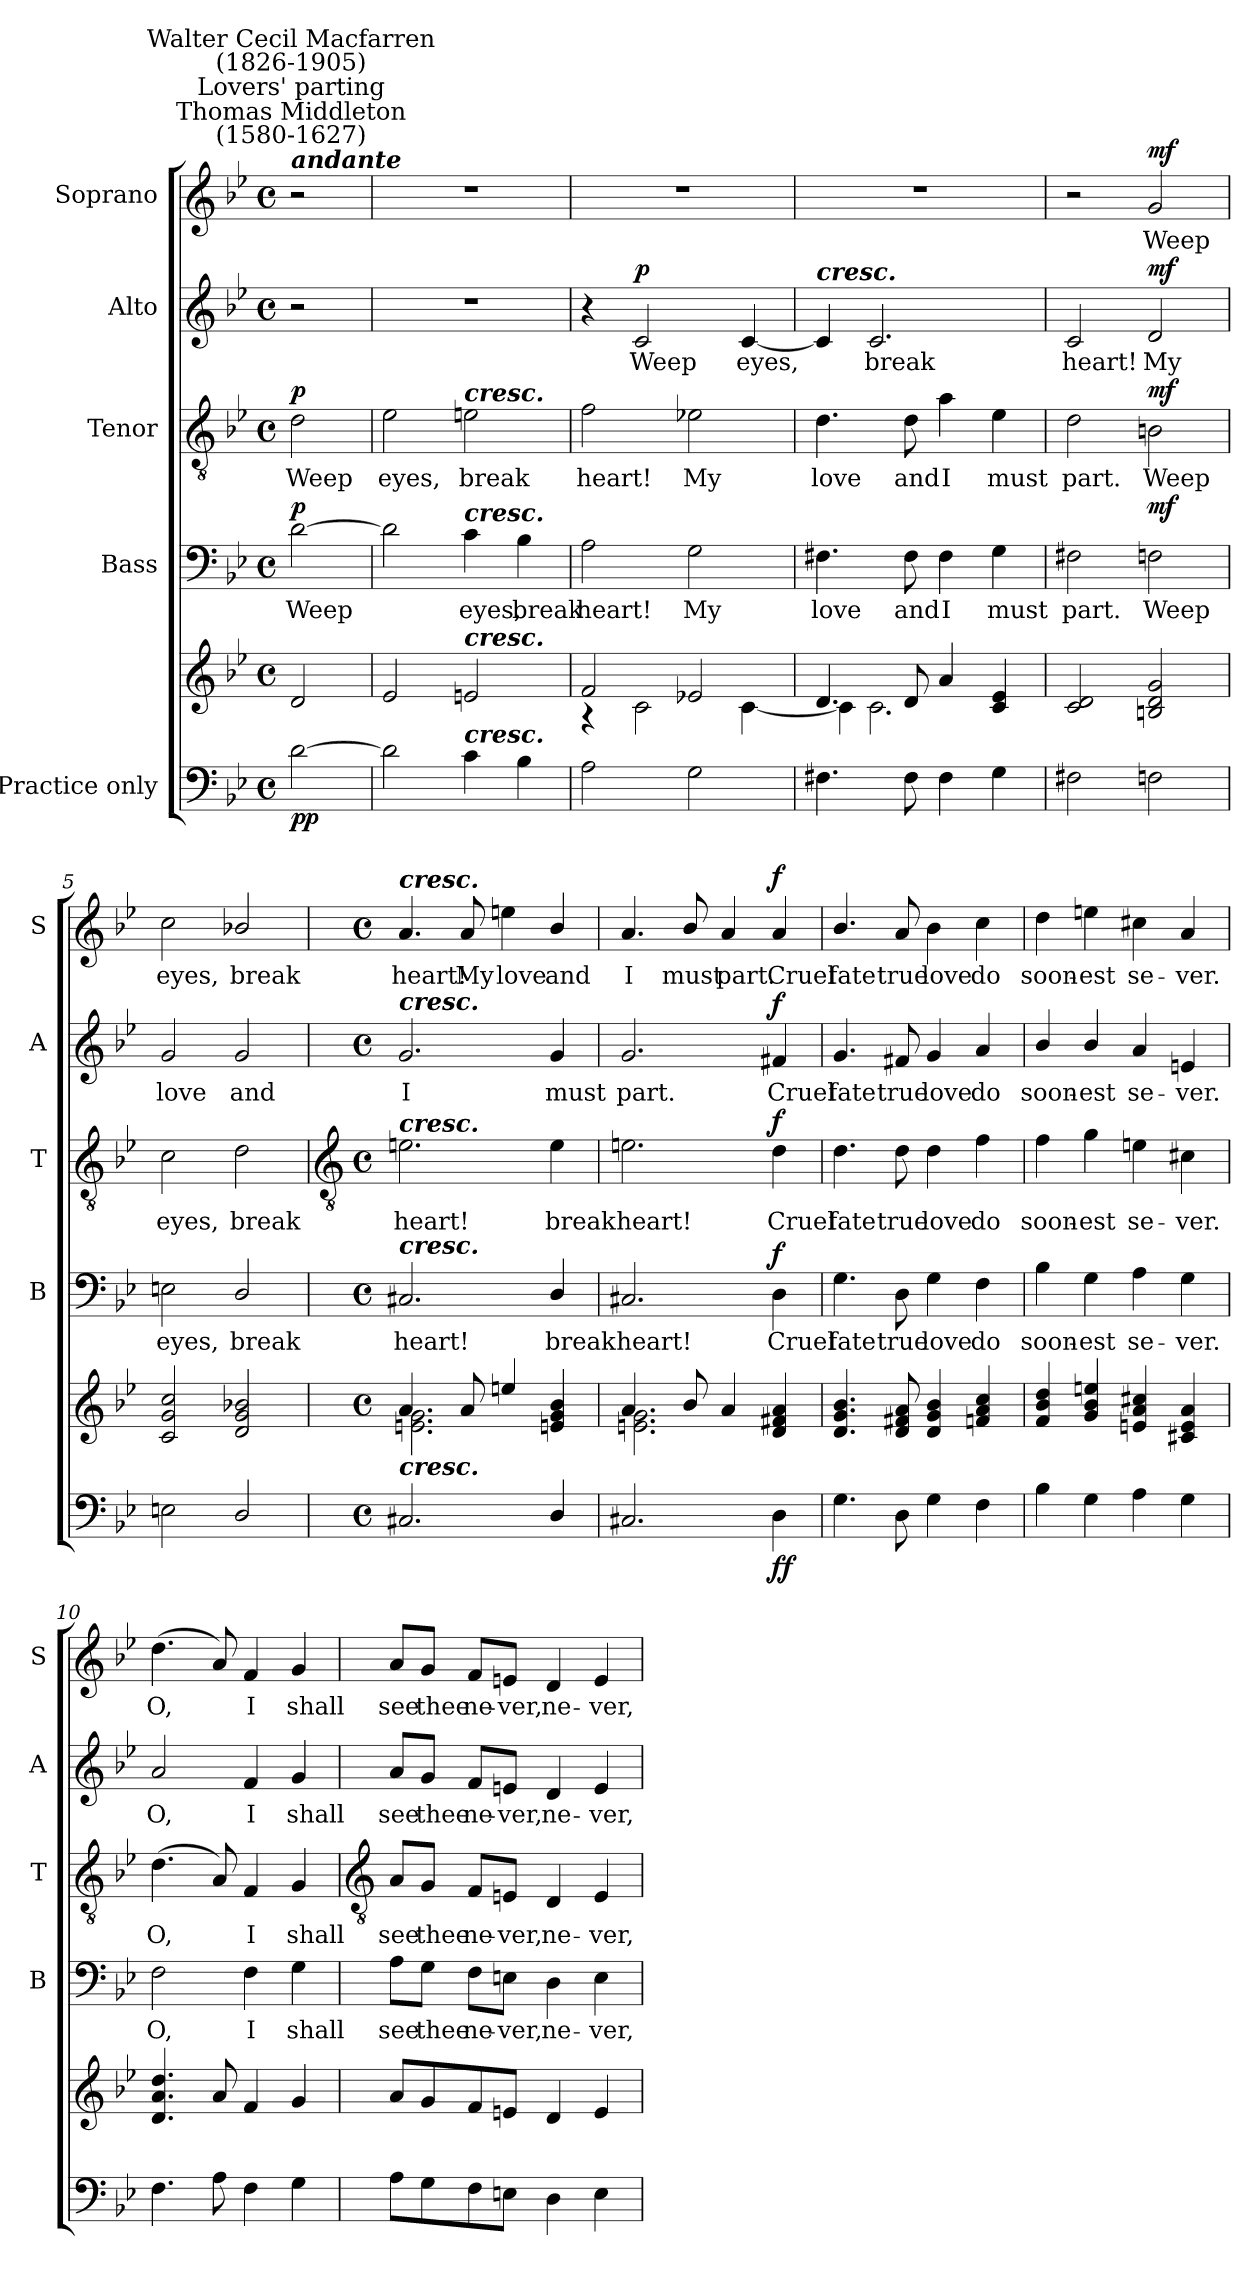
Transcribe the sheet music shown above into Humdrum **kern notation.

**kern	**kern	**dynam	**kern	**text	**dynam	**kern	**text	**dynam	**kern	**text	**dynam	**kern	**text	**dynam
*part5	*part5	*part5	*part4	*part4	*part4	*part3	*part3	*part3	*part2	*part2	*part2	*part1	*part1	*part1
*staff6	*staff5	*staff5/6	*staff4	*staff4	*staff4	*staff3	*staff3	*staff3	*staff2	*staff2	*staff2	*staff1	*staff1	*staff1
*I"Practice only	*	*	*I"Bass	*	*	*I"Tenor	*	*	*I"Alto	*	*	*I"Soprano	*	*
*	*	*	*I'B	*	*	*I'T	*	*	*I'A	*	*	*I'S	*	*
*clefF4	*clefG2	*	*clefF4	*	*	*clefGv2	*	*	*clefG2	*	*	*clefG2	*	*
*k[b-e-]	*k[b-e-]	*	*k[b-e-]	*	*	*k[b-e-]	*	*	*k[b-e-]	*	*	*k[b-e-]	*	*
*B-:	*B-:	*	*B-:	*	*	*B-:	*	*	*B-:	*	*	*B-:	*	*
*M4/4	*M4/4	*	*M4/4	*	*	*M4/4	*	*	*M4/4	*	*	*M4/4	*	*
*met(c)	*met(c)	*	*met(c)	*	*	*met(c)	*	*	*met(c)	*	*	*met(c)	*	*
*MM88	*MM88	*	*MM88	*	*	*MM88	*	*	*MM88	*	*	*MM88	*	*
=	=	=	=	=	=	=	=	=	=	=	=	=	=	=
*	*^	*	*	*	*	*	*	*	*	*	*	*	*	*
!	!	!	!	!	!	!	!	!	!	!	!	!	!LO:TX:a:Bi:t=andante	!	!
!	!	!	!	!	!	!	!	!	!	!	!	!	!LO:TX:a:cj:t=Thomas Middleton\n(1580-1627)	!	!
!	!	!	!	!	!	!	!	!	!	!	!	!	!LO:TX:a:cj:t=Lovers' parting	!	!
!	!	!	!	!	!	!	!	!	!	!	!	!	!LO:TX:a:cj:t=Walter Cecil Macfarren\n(1826-1905)	!	!
!	!	!	!LO:DY:b=2	!	!LO:LY:b	!	!	!LO:LY:b	!	!	!	!	!	!	!
!	!	!	!LO:DY:n=1:b	!	!	!LO:DY:b	!	!	!LO:DY:b	!	!	!	!	!	!
[2d	2d/	2ryy	p p	[2d	Weep	p	2d	Weep	p	2r	.	.	2r	.	.
=1	=1	=1	=1	=1	=1	=1	=1	=1	=1	=1	=1	=1	=1	=1	=1
!	!	!	!	!	!	!	!	!LO:LY:b	!	!	!	!	!	!	!
2d]	2e-/	1ryy	.	2d]	.	.	2e-	eyes,	.	1r	.	.	1r	.	.
!	!	!	!	!	!	!	!LO:TX:a:Bi:t=cresc.	!	!	!	!	!	!	!	!
!	!	!	!	!LO:TX:a:Bi:t=cresc.	!	!	!	!	!	!	!	!	!	!	!
!	!LO:TX:a:Bi:t=cresc.	!	!	!	!	!	!	!	!	!	!	!	!	!	!
!LO:TX:a:Bi:t=cresc.	!	!	!	!	!	!	!	!	!	!	!	!	!	!	!
!	!	!	!	!	!LO:LY:b	!	!	!LO:LY:b	!	!	!	!	!	!	!
4c	2en/	.	.	4c	eyes,	.	2en	break	.	.	.	.	.	.	.
!	!	!	!	!	!LO:LY:b	!	!	!	!	!	!	!	!	!	!
4B-	.	.	.	4B-	break	.	.	.	.	.	.	.	.	.	.
=2	=2	=2	=2	=2	=2	=2	=2	=2	=2	=2	=2	=2	=2	=2	=2
!	!	!	!	!	!LO:LY:b	!	!	!LO:LY:b	!	!	!	!	!	!	!
2A	2f/	4r	.	2A	heart!	.	2f	heart!	.	4r	.	.	1r	.	.
!	!	!	!	!	!	!	!	!	!	!	!LO:LY:b	!LO:DY:b	!	!	!
.	.	2c\	.	.	.	.	.	.	.	2c	Weep	p	.	.	.
!	!	!	!	!	!LO:LY:b	!	!	!LO:LY:b	!	!	!	!	!	!	!
2G	2e-X/	.	.	2G	My	.	2e-X	My	.	.	.	.	.	.	.
!	!	!	!	!	!	!	!	!	!	!	!LO:LY:b	!	!	!	!
.	.	[4c\	.	.	.	.	.	.	.	[4c	eyes,	.	.	.	.
=3	=3	=3	=3	=3	=3	=3	=3	=3	=3	=3	=3	=3	=3	=3	=3
!	!	!	!	!	!	!	!	!	!	!LO:TX:a:Bi:t=cresc.	!	!	!	!	!
!	!	!	!	!	!LO:LY:b	!	!	!LO:LY:b	!	!	!	!	!	!	!
4.F#X	4.d/	4c\]	.	4.F#X	love	.	4.d	love	.	4c]	.	.	1r	.	.
!	!	!	!	!	!	!	!	!	!	!	!LO:LY:b	!	!	!	!
.	.	2.c\	.	.	.	.	.	.	.	2.c	break	.	.	.	.
!	!	!	!	!	!LO:LY:b	!	!	!LO:LY:b	!	!	!	!	!	!	!
8F#	8d/	.	.	8F#	and	.	8d	and	.	.	.	.	.	.	.
!	!	!	!	!	!LO:LY:b	!	!	!LO:LY:b	!	!	!	!	!	!	!
4F#	4a/	.	.	4F#	I	.	4a	I	.	.	.	.	.	.	.
!	!	!	!	!	!LO:LY:b	!	!	!LO:LY:b	!	!	!	!	!	!	!
4G	4c/ 4e-/	.	.	4G	must	.	4e-	must	.	.	.	.	.	.	.
=4	=4	=4	=4	=4	=4	=4	=4	=4	=4	=4	=4	=4	=4	=4	=4
!	!	!	!	!	!LO:LY:b	!	!	!LO:LY:b	!	!	!LO:LY:b	!	!	!	!
2F#X	2c/ 2d/	1ryy	.	2F#X	part.	.	2d	part.	.	2c	heart!	.	2r	.	.
!	!	!	!LO:DY:b=2	!	!LO:LY:b	!	!	!LO:LY:b	!	!	!LO:LY:b	!	!	!LO:LY:b	!
!	!	!	!LO:DY:n=1:b	!	!	!LO:DY:b	!	!	!LO:DY:b	!	!	!LO:DY:b	!	!	!LO:DY:b
2Fn	2Bn/ 2d/ 2g/	.	mf mf	2Fn	Weep	mf	2Bn	Weep	mf	2d	My	mf	2g	Weep	mf
=5	=5	=5	=5	=5	=5	=5	=5	=5	=5	=5	=5	=5	=5	=5	=5
!	!	!	!	!	!LO:LY:b	!	!	!LO:LY:b	!	!	!LO:LY:b	!	!	!LO:LY:b	!
2En	2c/ 2g/ 2cc/	1ryy	.	2En	eyes,	.	2c	eyes,	.	2g	love	.	2cc	eyes,	.
!	!	!	!	!	!LO:LY:b	!	!	!LO:LY:b	!	!	!LO:LY:b	!	!	!LO:LY:b	!
2D/	2d/ 2g/ 2b-X/	.	.	2D/	break	.	2d	break	.	2g	and	.	2b-X/	break	.
!!LO:LB:g=z
=6	=6	=6	=6	=6	=6	=6	=6	=6	=6	=6	=6	=6	=6	=6	=6
*	*	*	*	*	*	*	*clefGv2	*	*	*	*	*	*	*	*
*M4/4	*M4/4	*	*	*M4/4	*	*	*M4/4	*	*	*M4/4	*	*	*M4/4	*	*
*met(c)	*met(c)	*	*	*met(c)	*	*	*met(c)	*	*	*met(c)	*	*	*met(c)	*	*
!	!	!	!	!	!	!	!	!	!	!	!	!	!LO:TX:a:Bi:t=cresc.	!	!
!	!	!	!	!	!	!	!	!	!	!LO:TX:a:Bi:t=cresc.	!	!	!	!	!
!	!	!	!	!	!	!	!LO:TX:a:Bi:t=cresc.	!	!	!	!	!	!	!	!
!	!	!	!	!LO:TX:a:Bi:t=cresc.	!	!	!	!	!	!	!	!	!	!	!
!LO:TX:a:Bi:t=cresc.	!	!	!	!	!	!	!	!	!	!	!	!	!	!	!
!	!	!	!	!	!LO:LY:b	!	!	!LO:LY:b	!	!	!LO:LY:b	!	!	!LO:LY:b	!
2.C#X	4.a/	2.en\ 2.g\	.	2.C#X	heart!	.	2.en	heart!	.	2.g	I	.	4.a	heart!	.
!	!	!	!	!	!	!	!	!	!	!	!	!	!	!LO:LY:b	!
.	8a/	.	.	.	.	.	.	.	.	.	.	.	8a	My	.
!	!	!	!	!	!	!	!	!	!	!	!	!	!	!LO:LY:b	!
.	4een/	.	.	.	.	.	.	.	.	.	.	.	4een	love	.
!	!	!	!	!	!LO:LY:b	!	!	!LO:LY:b	!	!	!LO:LY:b	!	!	!LO:LY:b	!
4D/	4en/ 4g/ 4b-/	4ryy	.	4D/	break	.	4e	break	.	4g	must	.	4b-/	and	.
=7	=7	=7	=7	=7	=7	=7	=7	=7	=7	=7	=7	=7	=7	=7	=7
!	!	!	!	!	!LO:LY:b	!	!	!LO:LY:b	!	!	!LO:LY:b	!	!	!LO:LY:b	!
2.C#X	4.a/	2.en\ 2.g\	.	2.C#X	heart!	.	2.en	heart!	.	2.g	part.	.	4.a	I	.
!	!	!	!	!	!	!	!	!	!	!	!	!	!	!LO:LY:b	!
.	8b-/	.	.	.	.	.	.	.	.	.	.	.	8b-/	must	.
!	!	!	!	!	!	!	!	!	!	!	!	!	!	!LO:LY:b	!
.	4a/	.	.	.	.	.	.	.	.	.	.	.	4a	part.	.
!	!	!	!LO:DY:b=2	!	!LO:LY:b	!	!	!LO:LY:b	!	!	!LO:LY:b	!	!	!LO:LY:b	!
!	!	!	!LO:DY:n=1:b	!	!	!LO:DY:b	!	!	!LO:DY:b	!	!	!LO:DY:b	!	!	!LO:DY:b
4D	4d/ 4f#X/ 4a/	4ryy	f f	4D	Cruel	f	4d	Cruel	f	4f#X	Cruel	f	4a	Cruel	f
=8	=8	=8	=8	=8	=8	=8	=8	=8	=8	=8	=8	=8	=8	=8	=8
!	!	!	!	!	!LO:LY:b	!	!	!LO:LY:b	!	!	!LO:LY:b	!	!	!LO:LY:b	!
4.G	4.d/ 4.g/ 4.b-/	1ryy	.	4.G	fate	.	4.d	fate	.	4.g	fate	.	4.b-/	fate	.
!	!	!	!	!	!LO:LY:b	!	!	!LO:LY:b	!	!	!LO:LY:b	!	!	!LO:LY:b	!
8D	8d/ 8f#X/ 8a/	.	.	8D	true	.	8d	true	.	8f#X	true	.	8a	true	.
!	!	!	!	!	!LO:LY:b	!	!	!LO:LY:b	!	!	!LO:LY:b	!	!	!LO:LY:b	!
4G	4d/ 4g/ 4b-/	.	.	4G	love	.	4d	love	.	4g	love	.	4b-	love	.
!	!	!	!	!	!LO:LY:b	!	!	!LO:LY:b	!	!	!LO:LY:b	!	!	!LO:LY:b	!
4F	4fn/ 4a/ 4cc/	.	.	4F	do	.	4f	do	.	4a	do	.	4cc	do	.
=9	=9	=9	=9	=9	=9	=9	=9	=9	=9	=9	=9	=9	=9	=9	=9
!	!	!	!	!	!LO:LY:b	!	!	!LO:LY:b	!	!	!LO:LY:b	!	!	!LO:LY:b	!
4B-	4f/ 4b-/ 4dd/	1ryy	.	4B-	soon-	.	4f	soon-	.	4b-/	soon-	.	4dd	soon-	.
!	!	!	!	!	!LO:LY:b	!	!	!LO:LY:b	!	!	!LO:LY:b	!	!	!LO:LY:b	!
4G	4g/ 4b-/ 4een/	.	.	4G	-est	.	4g	-est	.	4b-/	-est	.	4een	-est	.
!	!	!	!	!	!LO:LY:b	!	!	!LO:LY:b	!	!	!LO:LY:b	!	!	!LO:LY:b	!
4A	4en/ 4a/ 4cc#X/	.	.	4A	se-	.	4en	se-	.	4a	se-	.	4cc#X	se-	.
!	!	!	!	!	!LO:LY:b	!	!	!LO:LY:b	!	!	!LO:LY:b	!	!	!LO:LY:b	!
4G	4c#X/ 4e/ 4a/	.	.	4G	-ver.	.	4c#X	-ver.	.	4en	-ver.	.	4a	-ver.	.
=10	=10	=10	=10	=10	=10	=10	=10	=10	=10	=10	=10	=10	=10	=10	=10
!	!	!	!	!	!LO:LY:b	!	!	!LO:LY:b	!	!	!LO:LY:b	!	!	!LO:LY:b	!
4.F	4.d/ 4.a/ 4.dd/	1ryy	.	2F	O,	.	(<4.d	O,	.	2a	O,	.	(<4.dd	O,	.
8A	8a/	.	.	.	.	.	8A)	.	.	.	.	.	8a)	.	.
!	!	!	!	!	!LO:LY:b	!	!	!LO:LY:b	!	!	!LO:LY:b	!	!	!LO:LY:b	!
4F	4f/	.	.	4F	I	.	4F	I	.	4f	I	.	4f	I	.
!	!	!	!	!	!LO:LY:b	!	!	!LO:LY:b	!	!	!LO:LY:b	!	!	!LO:LY:b	!
4G	4g/	.	.	4G	shall	.	4G	shall	.	4g	shall	.	4g	shall	.
!!LO:LB:g=z
=11	=11	=11	=11	=11	=11	=11	=11	=11	=11	=11	=11	=11	=11	=11	=11
*	*	*	*	*	*	*	*clefGv2	*	*	*	*	*	*	*	*
!	!	!	!	!	!LO:LY:b	!	!	!LO:LY:b	!	!	!LO:LY:b	!	!	!LO:LY:b	!
8AL	8a/L	1ryy	.	8A\L	see	.	8A/L	see	.	8a/L	see	.	8a/L	see	.
!	!	!	!	!	!LO:LY:b	!	!	!LO:LY:b	!	!	!LO:LY:b	!	!	!LO:LY:b	!
8G	8g/	.	.	8G\J	thee	.	8G/J	thee	.	8g/J	thee	.	8g/J	thee	.
!	!	!	!	!	!LO:LY:b	!	!	!LO:LY:b	!	!	!LO:LY:b	!	!	!LO:LY:b	!
8F	8f/	.	.	8F\L	ne-	.	8F/L	ne-	.	8f/L	ne-	.	8f/L	ne-	.
!	!	!	!	!	!LO:LY:b	!	!	!LO:LY:b	!	!	!LO:LY:b	!	!	!LO:LY:b	!
8EnJ	8en/J	.	.	8En\J	-ver,	.	8En/J	-ver,	.	8en/J	-ver,	.	8en/J	-ver,	.
!	!	!	!	!	!LO:LY:b	!	!	!LO:LY:b	!	!	!LO:LY:b	!	!	!LO:LY:b	!
4D	4d/	.	.	4D	ne-	.	4D	ne-	.	4d	ne-	.	4d	ne-	.
!	!	!	!	!	!LO:LY:b	!	!	!LO:LY:b	!	!	!LO:LY:b	!	!	!LO:LY:b	!
4E	4e/	.	.	4E	-ver,	.	4E	-ver,	.	4e	-ver,	.	4e	-ver,	.
*	*v	*v	*	*	*	*	*	*	*	*	*	*	*	*	*
=	=	=	=	=	=	=	=	=	=	=	=	=	=	=
*-	*-	*-	*-	*-	*-	*-	*-	*-	*-	*-	*-	*-	*-	*-
